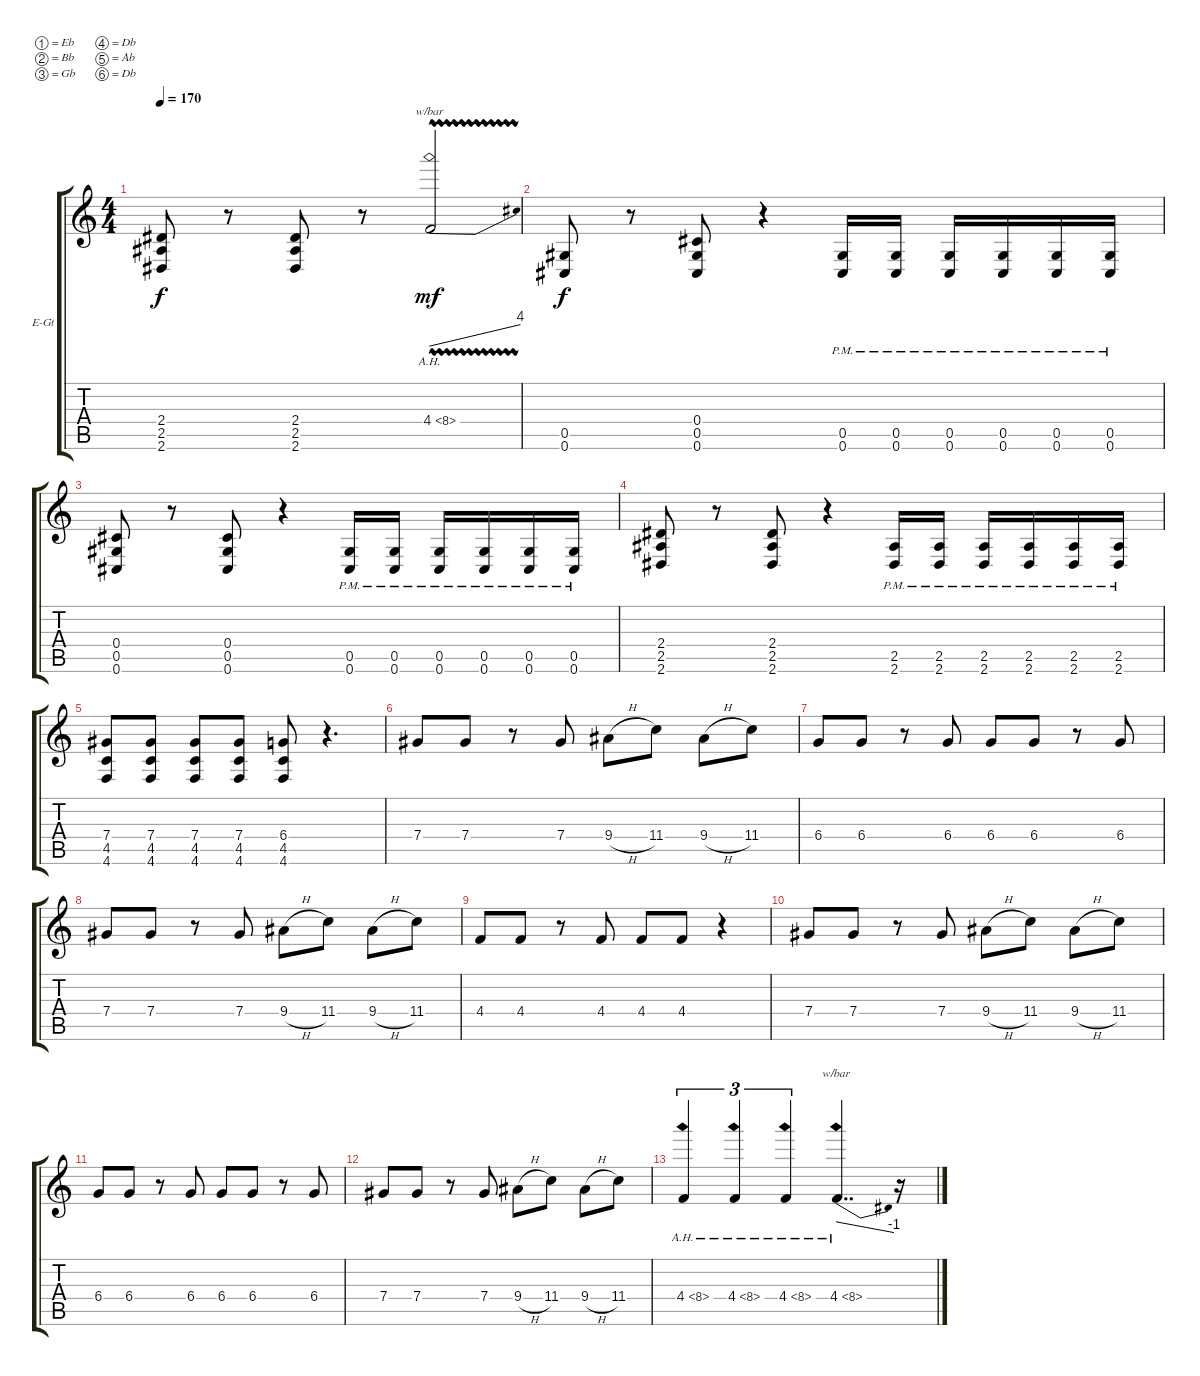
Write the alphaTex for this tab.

\defaultSystemsLayout 4
\bracketExtendMode groupsimilarinstruments
\firstSystemTrackNameOrientation horizontal
\otherSystemsTrackNameOrientation horizontal
\track ("Lead Guitar" "E-Gt") {instrument overdrivenguitar}
\staff {score tabs}
\tuning (Eb4 Bb3 Gb3 Db3 Ab2 Db2)
\ts (4 4)
\tempo 170
\clef g2
\scale
0.333333
\ks c
(2.4 2.5 2.6).8{dy f} r.8 (2.4 2.5 2.6).8 r.8 4.4{ah 4 vw}.2{tbe (dive default 0 0 45 16) dy mf} |
\scale
0.333333 (0.5 0.6).8{dy f} r.8 (0.4 0.5 0.6).8 r.4 (0.6{pm} 0.5).16 (0.6{pm} 0.5).16 (0.6{pm} 0.5).16 (0.6{pm} 0.5).16 (0.6{pm} 0.5).16 (0.6{pm} 0.5).16 |
(0.4 0.5 0.6).8 r.8 (0.4 0.5 0.6).8 r.4 (0.6{pm} 0.5).16 (0.6{pm} 0.5).16 (0.6{pm} 0.5).16 (0.6{pm} 0.5).16 (0.6{pm} 0.5).16 (0.6{pm} 0.5).16 |
\scale
0.333333 (2.4 2.5 2.6).8 r.8 (2.4 2.5 2.6).8 r.4 (2.6{pm} 2.5).16 (2.6{pm} 2.5).16 (2.6{pm} 2.5).16 (2.6{pm} 2.5).16 (2.6{pm} 2.5).16 (2.6{pm} 2.5).16 |
\scale
0.333333 (7.4 4.5 4.6).8 (7.4 4.5 4.6).8 (7.4 4.5 4.6).8 (7.4 4.5 4.6).8 (6.4 4.5 4.6).8 r.4{d} |
\scale
0.333333 7.4.8 7.4.8 r.8 7.4.8 9.4{h}.8 11.4.8 9.4{h}.8 11.4.8 |
\scale
0.333333 6.4.8 6.4.8 r.8 6.4.8 6.4.8 6.4.8 r.8 6.4.8 |
\scale
0.333333 7.4.8 7.4.8 r.8 7.4.8 9.4{h}.8 11.4.8 9.4{h}.8 11.4.8 |
\scale
0.333333 4.4.8 4.4.8 r.8 4.4.8 4.4.8 4.4.8 r.4 |
\scale
0.333333 7.4.8 7.4.8 r.8 7.4.8 9.4{h}.8 11.4.8 9.4{h}.8 11.4.8 |
6.4.8 6.4.8 r.8 6.4.8 6.4.8 6.4.8 r.8 6.4.8 |
7.4.8 7.4.8 r.8 7.4.8 9.4{h}.8 11.4.8 9.4{h}.8 11.4.8 |
4.4{ah 4}.4{tu (3 2)} 4.4{ah 4}.4{tu (3 2)} 4.4{ah 4}.4{tu (3 2)} 4.4{ah 4}.4{dd tbe (dive default 0 0 45 -4)} r.16
